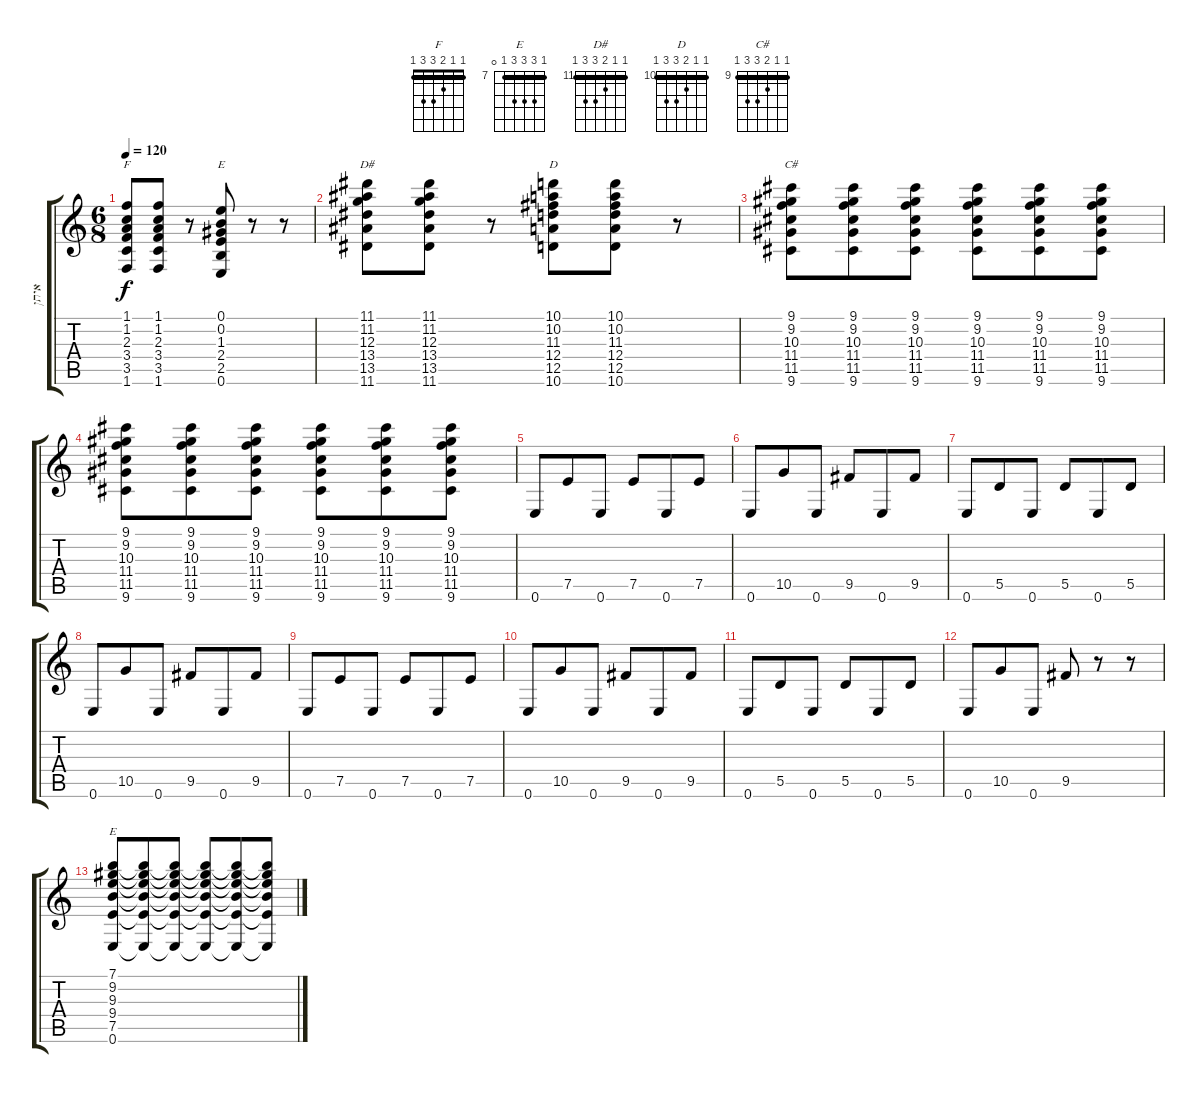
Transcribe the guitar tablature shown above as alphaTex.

\track ("איתן" "איתן") {instrument electricguitarclean}
\staff {score tabs}
\tuning (E4 B3 G3 D3 A2 E2) {hide}
\chord ("F" 1 1 2 3 3 1) {barre 1}
\chord ("E" 0 0 1 2 2 0)
\chord ("D#" 11 11 12 13 13 11) {firstfret 11 barre 11}
\chord ("D" 10 10 11 12 12 10) {firstfret 10 barre 10}
\chord ("C#" 9 9 10 11 11 9) {firstfret 9 barre 9}
\chord ("E" 7 9 9 9 7 0) {firstfret 7 barre 7}
\ts (6 8)
\tempo 120
\clef g2
\ks c
(1.1 1.2 2.3 3.4 3.5 1.6).8{ch "F" dy f} (1.1 1.2 2.3 3.4 3.5 1.6).8 r.8 (0.1 0.2 1.3 2.4 2.5 0.6).8{ch "E"} r.8 r.8 |
(11.1 11.2 12.3 13.4 13.5 11.6).8{ch "D#"} (11.1 11.2 12.3 13.4 13.5 11.6).8 r.8 (10.1 10.2 11.3 12.4 12.5 10.6).8{ch "D"} (10.1 10.2 11.3 12.4 12.5 10.6).8 r.8 |
(9.1 9.2 10.3 11.4 11.5 9.6).8{ch "C#"} (9.1 9.2 10.3 11.4 11.5 9.6).8 (9.1 9.2 10.3 11.4 11.5 9.6).8 (9.1 9.2 10.3 11.4 11.5 9.6).8 (9.1 9.2 10.3 11.4 11.5 9.6).8 (9.1 9.2 10.3 11.4 11.5 9.6).8 |
(9.1 9.2 10.3 11.4 11.5 9.6).8 (9.1 9.2 10.3 11.4 11.5 9.6).8 (9.1 9.2 10.3 11.4 11.5 9.6).8 (9.1 9.2 10.3 11.4 11.5 9.6).8 (9.1 9.2 10.3 11.4 11.5 9.6).8 (9.1 9.2 10.3 11.4 11.5 9.6).8 |
0.6.8 7.5.8 0.6.8 7.5.8 0.6.8 7.5.8 |
0.6.8 10.5.8 0.6.8 9.5.8 0.6.8 9.5.8 |
0.6.8 5.5.8 0.6.8 5.5.8 0.6.8 5.5.8 |
0.6.8 10.5.8 0.6.8 9.5.8 0.6.8 9.5.8 |
0.6.8 7.5.8 0.6.8 7.5.8 0.6.8 7.5.8 |
0.6.8 10.5.8 0.6.8 9.5.8 0.6.8 9.5.8 |
0.6.8 5.5.8 0.6.8 5.5.8 0.6.8 5.5.8 |
0.6.8 10.5.8 0.6.8 9.5.8 r.8 r.8 |
(7.1 9.2 9.3 9.4 7.5 0.6).8{ch "E"} (7.1{t} 9.2{t} 9.3{t} 9.4{t} 7.5{t} 0.6{t}).8 (7.1{t} 9.2{t} 9.3{t} 9.4{t} 7.5{t} 0.6{t}).8 (7.1{t} 9.2{t} 9.3{t} 9.4{t} 7.5{t} 0.6{t}).8 (7.1{t} 9.2{t} 9.3{t} 9.4{t} 7.5{t} 0.6{t}).8 (7.1{t} 9.2{t} 9.3{t} 9.4{t} 7.5{t} 0.6{t}).8
